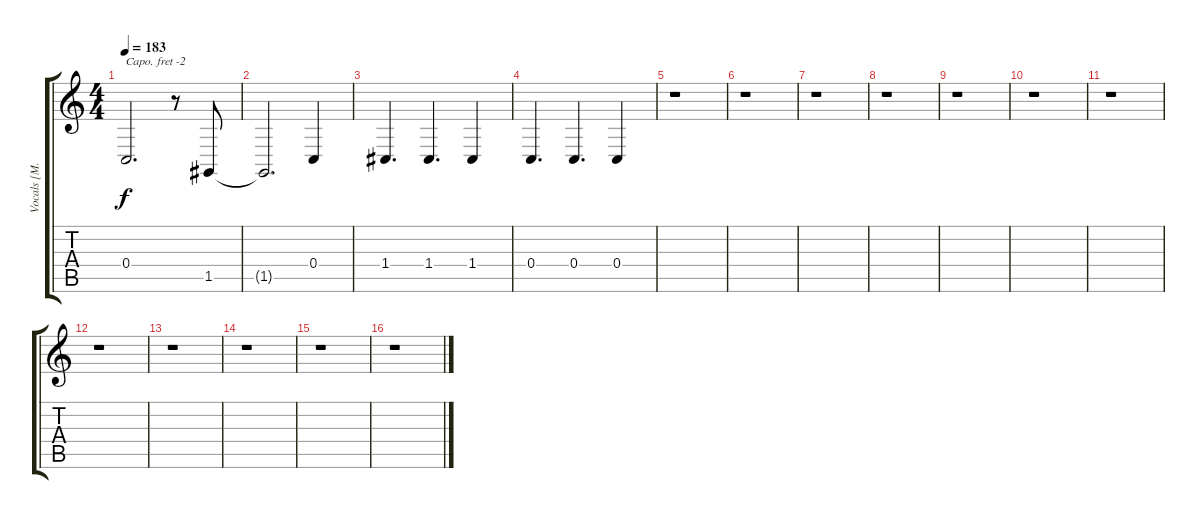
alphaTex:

\track ("Vocals [M. Shadows]" "Vocals [M.") {instrument oboe}
\staff {score tabs}
\capo -2
\tuning (E4 B3 G3 D3 A2 E2) {hide}
\ts (4 4)
\tempo 183
\clef g2
\ks c
0.4.2{d dy f} r.8 1.5.8 |
1.5{t}.2{d} 0.4.4 |
1.4.4{d} 1.4.4{d} 1.4.4 |
0.4.4{d} 0.4.4{d} 0.4.4 |
r.1 |
r.1 |
r.1 |
r.1 |
r.1 |
r.1 |
r.1 |
r.1 |
r.1 |
r.1 |
r.1 |
r.1
